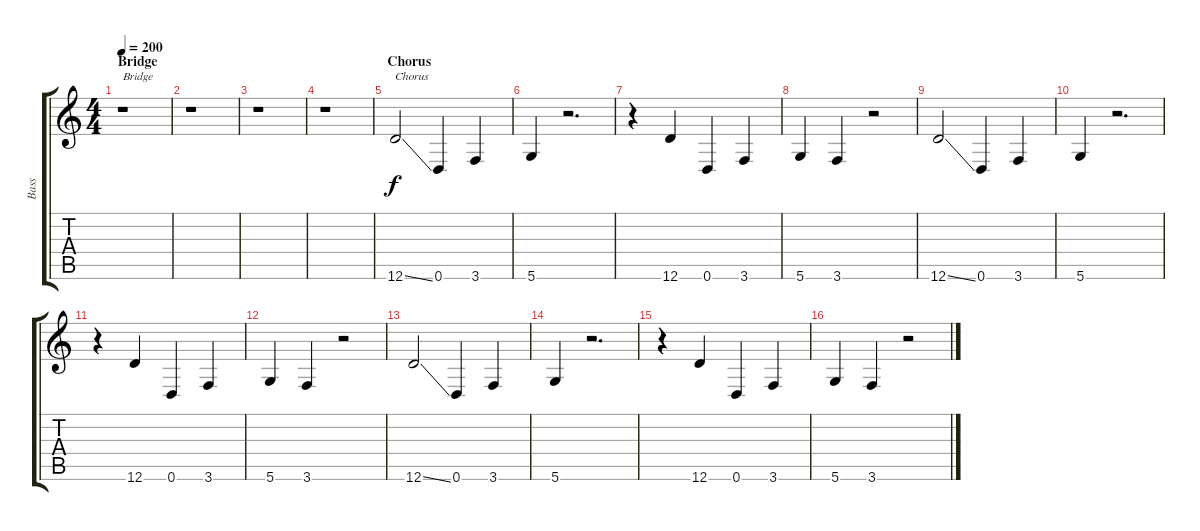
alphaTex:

\track ("Bass" "Bass") {instrument acousticbass}
\staff {score tabs}
\tuning (E4 B3 G3 D3 A2 D2) {hide}
\ts (4 4)
\section ("" "Bridge")
\tempo 200
\clef g2
\ks c
r.1{txt "Bridge" dy f} |
r.1 |
r.1 |
r.1 |
\section ("" "Chorus")
12.6{ss}.2{txt "Chorus"} 0.6.4 3.6.4 |
5.6.4 r.2{d} |
r.4 12.6.4 0.6.4 3.6.4 |
5.6.4 3.6.4 r.2 |
12.6{ss}.2 0.6.4 3.6.4 |
5.6.4 r.2{d} |
r.4 12.6.4 0.6.4 3.6.4 |
5.6.4 3.6.4 r.2 |
12.6{ss}.2 0.6.4 3.6.4 |
5.6.4 r.2{d} |
r.4 12.6.4 0.6.4 3.6.4 |
5.6.4 3.6.4 r.2
